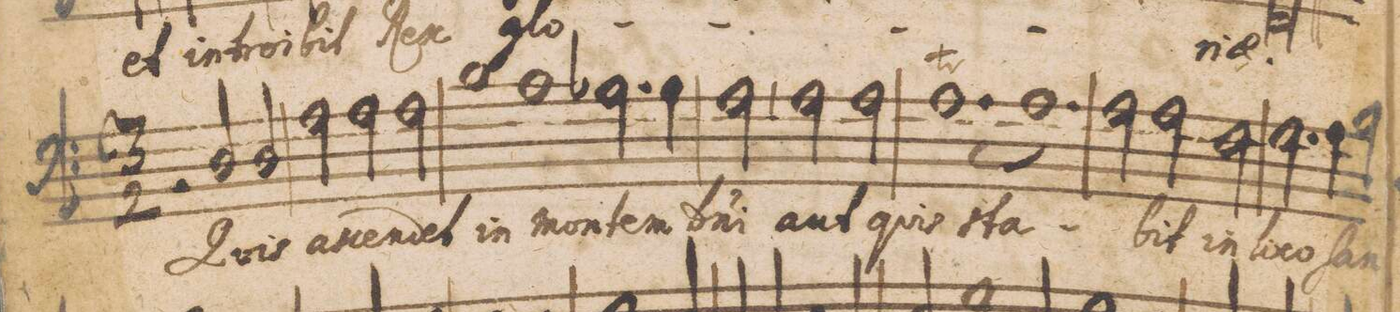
**kern	**text
*I"Baſso	*
*clefF4	*
*k[b-]	*
*met(C|)	*
*M2/1	*
*M3/2	*
2r	.
2D/	Quis
2D/	as-
=22	=22
2A\	-cen-
2A\	-det
2A\	in
=23	=23
1d\	mon-
1c\	.
=24-	=24
2.B-X\	.
4B-\	-tem
=25	=25
2A,\	quis
2A\	aut
2A\	quis
=26	=26
[<1.A\t	sta-
=27	=27
1.A\]	.
=28	=28
2A\	.
2A\	-bit
2F\	in
=29	=29
2.G\	lo-
4A\	-co
2B-\	San-
=30	=30
*-	*-
